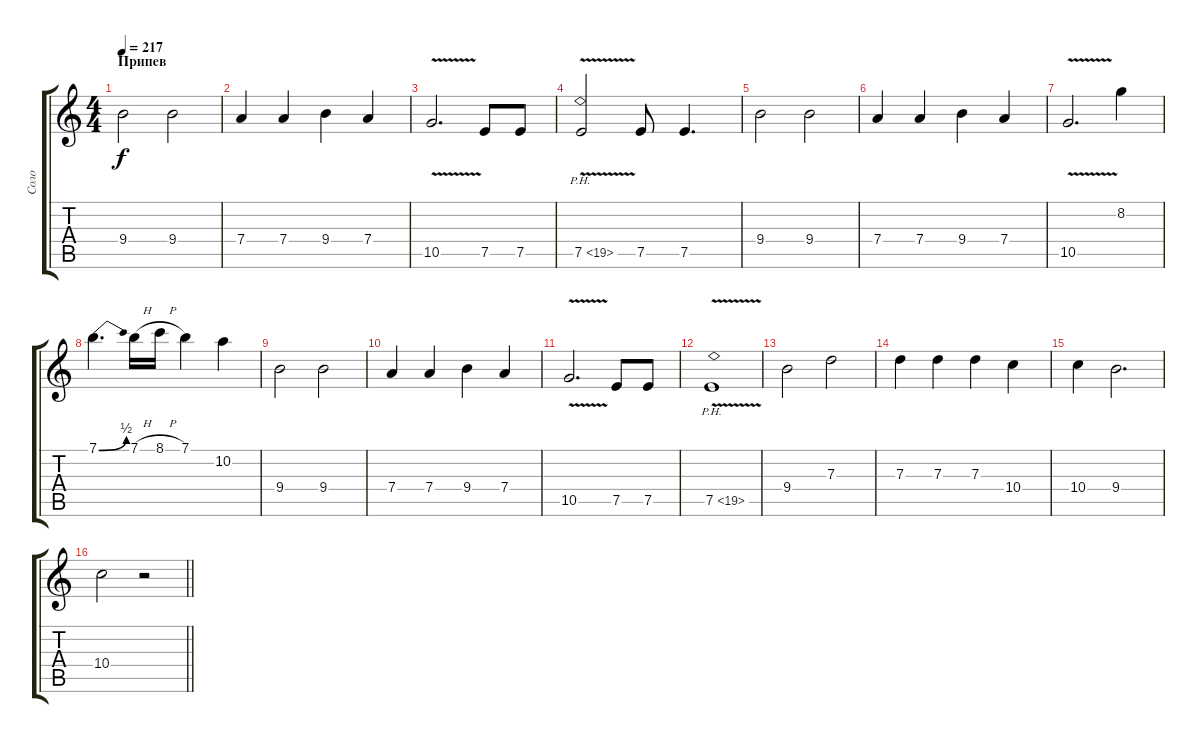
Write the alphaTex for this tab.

\track ("Соло" "Соло") {instrument overdrivenguitar}
\staff {score tabs}
\tuning (E4 B3 G3 D3 A2 E2) {hide}
\ts (4 4)
\section ("" "Припев")
\tempo 217
\clef g2
\ks c
9.4.2{dy f} 9.4.2 |
7.4.4 7.4.4 9.4.4 7.4.4 |
10.5{v}.2{d} 7.5.8 7.5.8 |
7.5{ph 12 v}.2 7.5.8 7.5.4{d} |
9.4.2 9.4.2 |
7.4.4 7.4.4 9.4.4 7.4.4 |
10.5{v}.2{d} 8.2.4 |
7.1{be (bend 0 0 60 2)}.4{d} 7.1{h}.16 8.1{h}.16 7.1.4 10.2.4 |
9.4.2 9.4.2 |
7.4.4 7.4.4 9.4.4 7.4.4 |
10.5{v}.2{d} 7.5.8 7.5.8 |
7.5{ph 12 v}.1 |
9.4.2 7.3.2 |
7.3.4 7.3.4 7.3.4 10.4.4 |
10.4.4 9.4.2{d} |
\barLineRight lightlight
10.4.2 r.2
